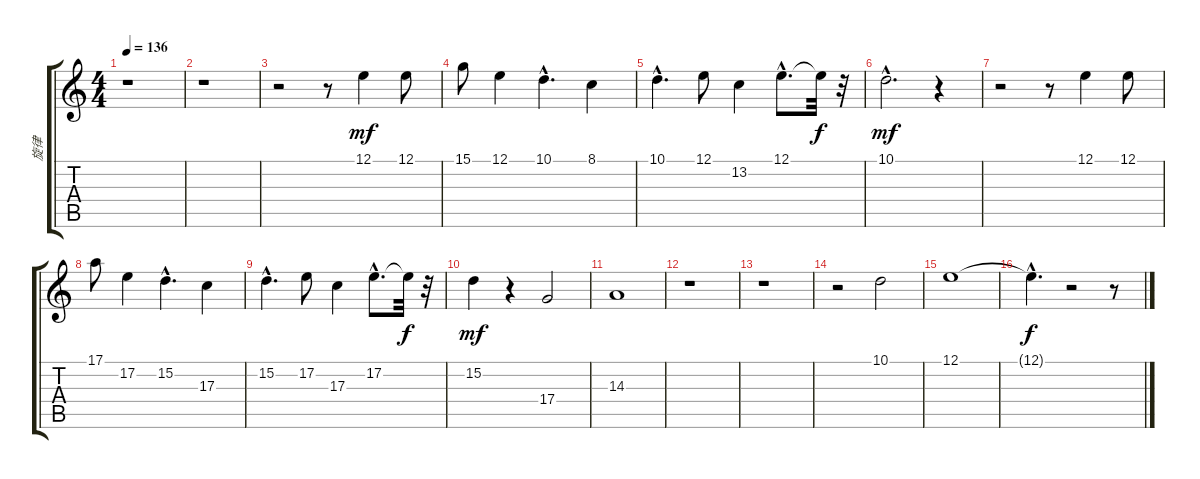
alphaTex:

\track ("旋律" "旋律") {instrument flute}
\staff {score tabs}
\tuning (E4 B3 G3 D3 A2 E2) {hide}
\ts (4 4)
\tempo 136
\clef g2
\ks c
r.1{dy f} |
r.1 |
r.2 r.8 12.1.4{dy mf} 12.1.8 |
15.1.8 12.1.4 10.1{hac}.4{d} 8.1.4 |
10.1{hac}.4{d} 12.1.8 13.2.4 12.1{hac}.8{d} 12.1{t}.32{dy f} r.32 |
10.1{hac}.2{d dy mf} r.4 |
r.2 r.8 12.1.4 12.1.8 |
17.1.8 17.2.4 15.2{hac}.4{d} 17.3.4 |
15.2{hac}.4{d} 17.2.8 17.3.4 17.2{hac}.8{d} 17.2{t}.32{dy f} r.32 |
15.2.4{dy mf} r.4 17.4.2 |
14.3.1 |
r.1 |
r.1 |
r.2 10.1.2 |
12.1.1 |
12.1{hac t}.4{d dy f} r.2 r.8
